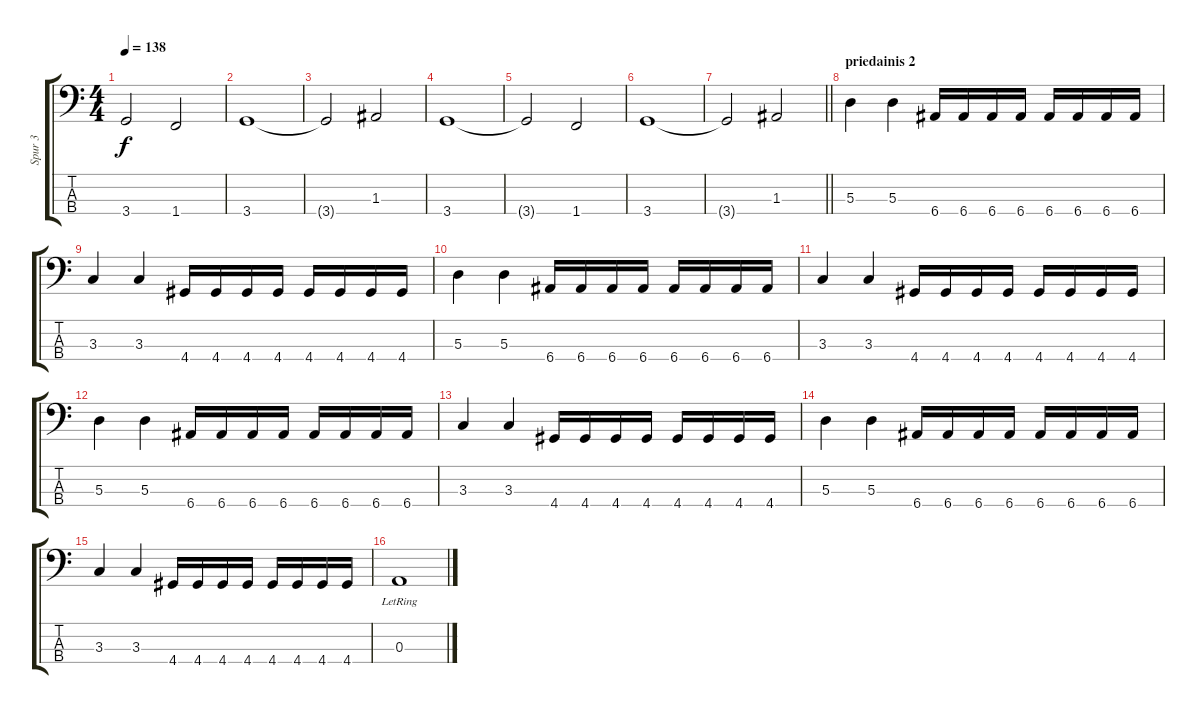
\track ("Spur 3" "Spur 3") {instrument electricbasspick}
\staff {score tabs}
\tuning (G2 D2 A1 E1) {hide}
\ts (4 4)
\tempo 138
\clef f4
\ks c
3.4{t}.2{dy f} 1.4.2 |
3.4.1 |
3.4{t}.2 1.3.2 |
3.4.1 |
3.4{t}.2 1.4.2 |
3.4.1 |
\barLineRight lightlight
3.4{t}.2 1.3.2 |
\section ("" "priedainis 2")
5.3.4 5.3.4 6.4.16 6.4.16 6.4.16 6.4.16 6.4.16 6.4.16 6.4.16 6.4.16 |
3.3.4 3.3.4 4.4.16 4.4.16 4.4.16 4.4.16 4.4.16 4.4.16 4.4.16 4.4.16 |
5.3.4 5.3.4 6.4.16 6.4.16 6.4.16 6.4.16 6.4.16 6.4.16 6.4.16 6.4.16 |
3.3.4 3.3.4 4.4.16 4.4.16 4.4.16 4.4.16 4.4.16 4.4.16 4.4.16 4.4.16 |
5.3.4 5.3.4 6.4.16 6.4.16 6.4.16 6.4.16 6.4.16 6.4.16 6.4.16 6.4.16 |
3.3.4 3.3.4 4.4.16 4.4.16 4.4.16 4.4.16 4.4.16 4.4.16 4.4.16 4.4.16 |
5.3.4 5.3.4 6.4.16 6.4.16 6.4.16 6.4.16 6.4.16 6.4.16 6.4.16 6.4.16 |
3.3.4 3.3.4 4.4.16 4.4.16 4.4.16 4.4.16 4.4.16 4.4.16 4.4.16 4.4.16 |
0.3{lr}.1
